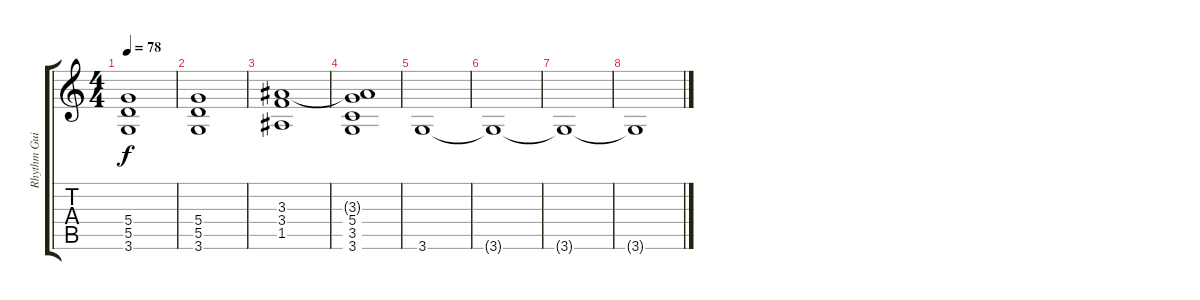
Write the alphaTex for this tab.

\track ("Rhythm Guitar Distortion" "Rhythm Gui") {solo instrument distortionguitar}
\staff {score tabs}
\tuning (E4 B3 G3 D3 A2 E2) {hide}
\ts (4 4)
\tempo 78
\clef g2
\ks c
(5.4 5.5 3.6).1{dy f} |
(5.4 5.5 3.6).1 |
(3.3 3.4 1.5).1 |
(3.3{t} 5.4 3.5 3.6).1 |
3.6.1 |
3.6{t}.1 |
3.6{t}.1 |
3.6{t}.1
